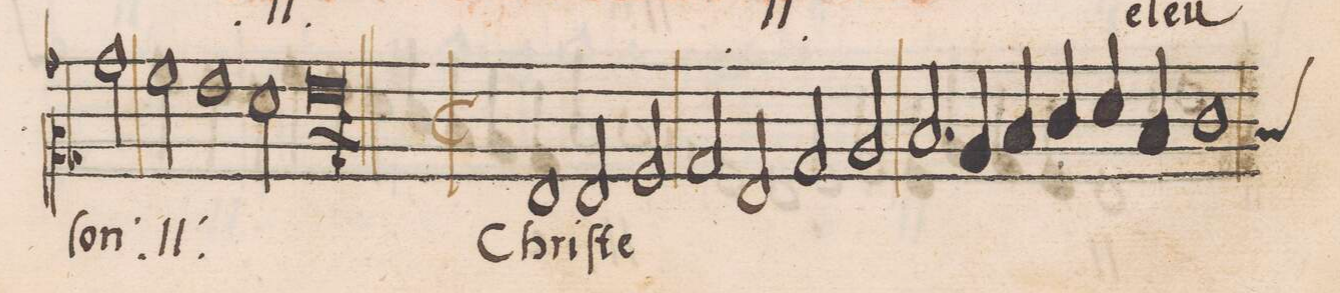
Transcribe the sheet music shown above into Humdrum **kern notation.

**kern	**text
*I"CANTVS	*
*clefC2	*
*k[b-]	*
*met(C|)	*
*M2/1	*
2b-\	-ſon
*	*ij
2a\	e-
1g\	-le-
=37-	=37-
2f\	-ii-
1gl\;	-ſon
*	*Xij
=38||-	=38||-
*M2/1	*
*met(C|)	*
1G/	Chri-
2G/	-ſte
2A/	.
=39-	=39-
2B-/	.
2G/	.
2B-/	.
2c/	.
=40-	=40-
2.d/	.
4c/	.
4d/	.
4e/	.
4f/	.
4d/	.
=41-	=41-
*custos:d	*
1e\	.
*-	*-
